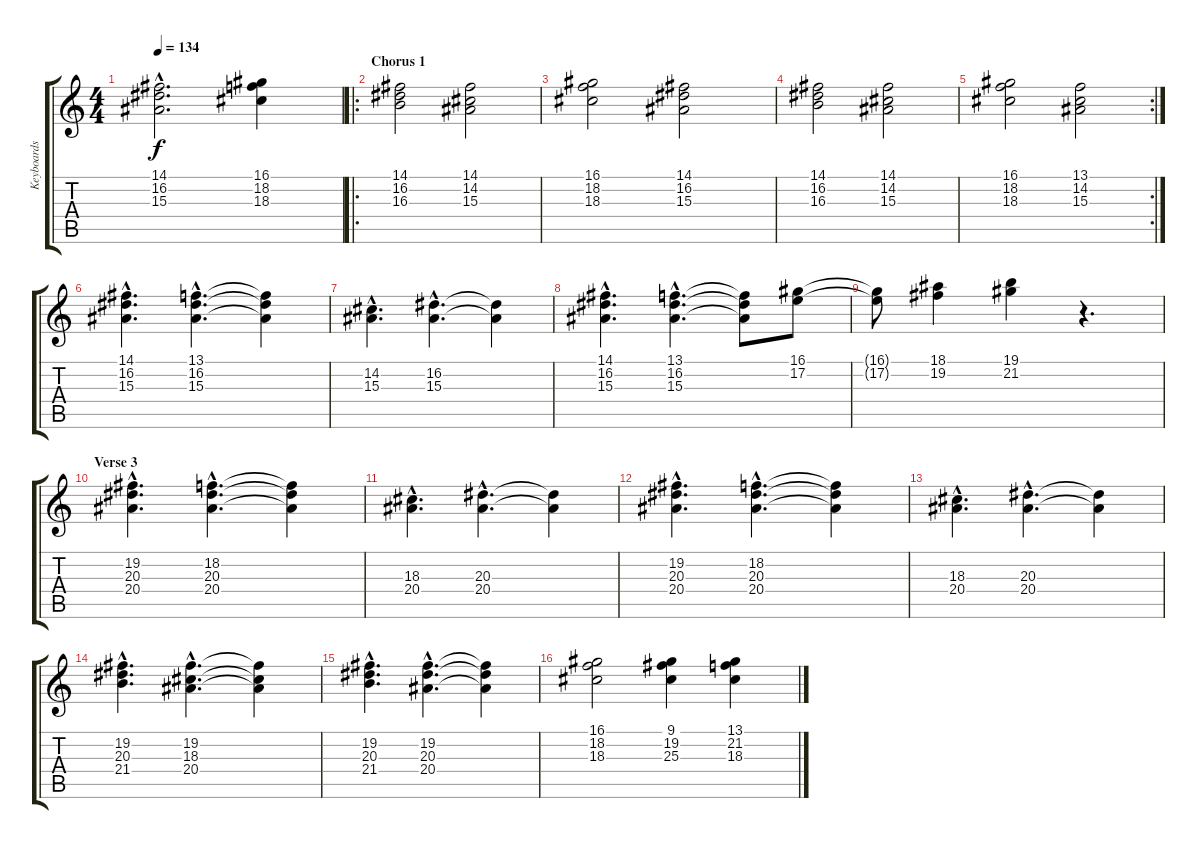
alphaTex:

\track ("Keyboards 1" "Keyboards ") {instrument stringensemble1}
\staff {score tabs}
\tuning (E4 B3 G3 D3 A2 E2) {hide}
\ts (4 4)
\tempo 134
\clef g2
\ks c
(14.1{hac} 16.2{hac} 15.3{hac}).2{d dy f} (16.1 18.2 18.3).4 |
\ro
\section ("" "Chorus 1")
(14.1 16.2 16.3).2 (14.1 14.2 15.3).2 |
(16.1 18.2 18.3).2 (14.1 16.2 15.3).2 |
(14.1 16.2 16.3).2 (14.1 14.2 15.3).2 |
\rc 2
(16.1 18.2 18.3).2 (13.1 14.2 15.3).2 |
(14.1{hac} 16.2{hac} 15.3{hac}).4{d} (13.1{hac} 16.2{hac} 15.3{hac}).4{d} (13.1{t} 16.2{t} 15.3{t}).4 |
(14.2{hac} 15.3{hac}).4{d} (16.2{hac} 15.3{hac}).4{d} (16.2{t} 15.3{t}).4 |
(14.1{hac} 16.2{hac} 15.3{hac}).4{d} (13.1{hac} 16.2{hac} 15.3{hac}).4{d} (13.1{t} 16.2{t} 15.3{t}).8 (16.1 17.2).8 |
(16.1{t} 17.2{t}).8 (18.1 19.2).4 (19.1 21.2).4 r.4{d} |
\section ("" "Verse 3")
(19.2{hac} 20.3{hac} 20.4{hac}).4{d} (18.2{hac} 20.3{hac} 20.4{hac}).4{d} (18.2{t} 20.3{t} 20.4{t}).4 |
(18.3{hac} 20.4{hac}).4{d} (20.3{hac} 20.4{hac}).4{d} (20.3{t} 20.4{t}).4 |
(19.2{hac} 20.3{hac} 20.4{hac}).4{d} (18.2{hac} 20.3{hac} 20.4{hac}).4{d} (18.2{t} 20.3{t} 20.4{t}).4 |
(18.3{hac} 20.4{hac}).4{d} (20.3{hac} 20.4{hac}).4{d} (20.3{t} 20.4{t}).4 |
(19.2{hac} 20.3{hac} 21.4{hac}).4{d} (19.2{hac} 18.3{hac} 20.4{hac}).4{d} (19.2{t} 18.3{t} 20.4{t}).4 |
(19.2{hac} 20.3{hac} 21.4{hac}).4{d} (19.2{hac} 20.3{hac} 20.4{hac}).4{d} (19.2{t} 20.3{t} 20.4{t}).4 |
(16.1 18.2 18.3).2 (9.1 19.2 25.3).4 (13.1 21.2 18.3).4
